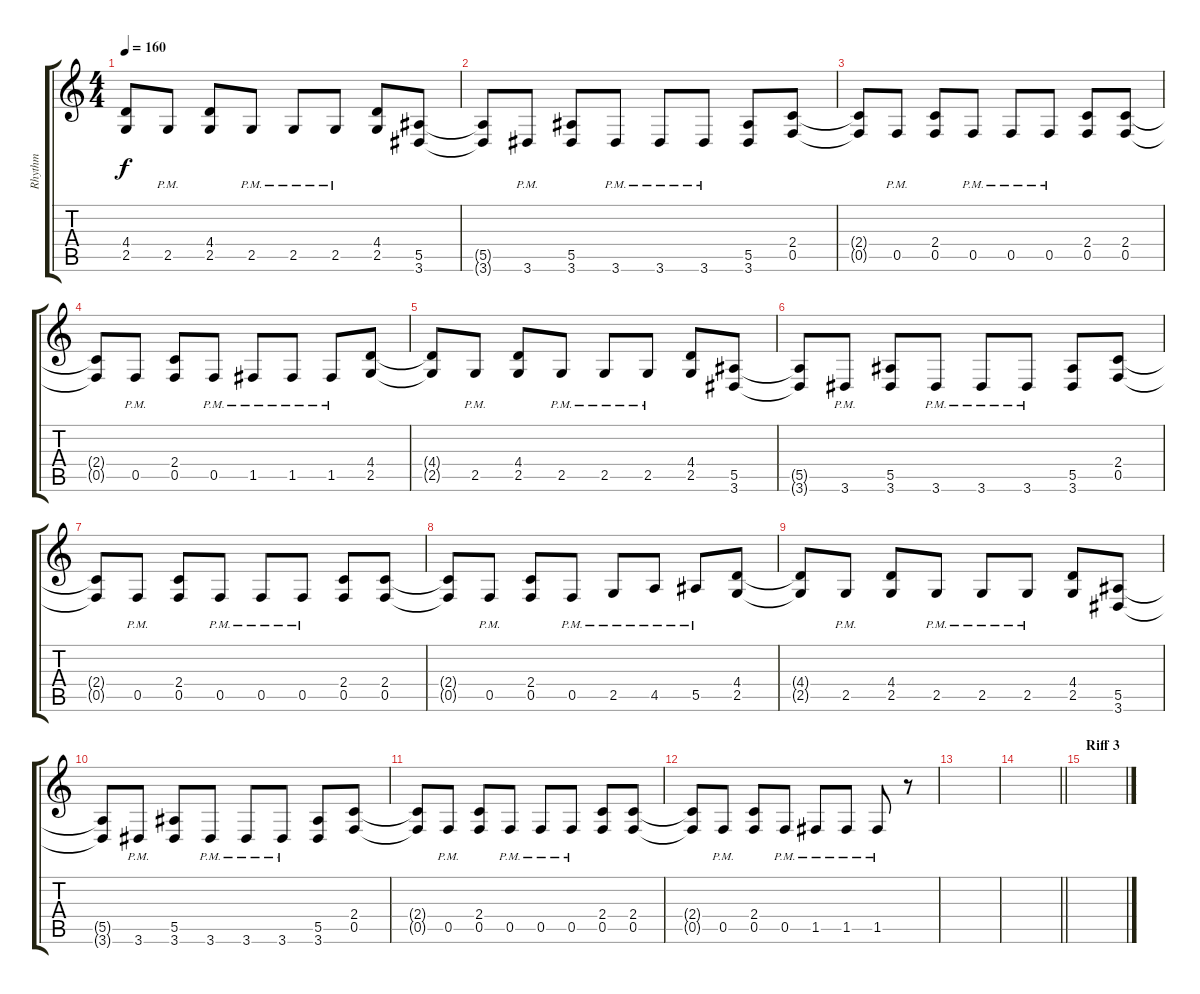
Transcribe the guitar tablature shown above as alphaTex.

\track ("Rhythm" "Rhythm") {instrument distortionguitar}
\staff {score tabs}
\tuning (C4 G3 Eb3 Bb2 F2 C2) {hide}
\ts (4 4)
\tempo 160
\clef g2
\ks c
(4.4{t} 2.5{t}).8{dy f} 2.5{pm}.8 (4.4 2.5).8 2.5{pm}.8 2.5{pm}.8 2.5{pm}.8 (4.4 2.5).8 (5.5 3.6).8 |
(5.5{t} 3.6{t}).8 3.6{pm}.8 (5.5 3.6).8 3.6{pm}.8 3.6{pm}.8 3.6{pm}.8 (5.5 3.6).8 (2.4 0.5).8 |
(2.4{t} 0.5{t}).8 0.5{pm}.8 (2.4 0.5).8 0.5{pm}.8 0.5{pm}.8 0.5{pm}.8 (2.4 0.5).8 (2.4 0.5).8 |
(2.4{t} 0.5{t}).8 0.5{pm}.8 (2.4 0.5).8 0.5{pm}.8 1.5{pm}.8 1.5{pm}.8 1.5{pm}.8 (4.4 2.5).8 |
(4.4{t} 2.5{t}).8 2.5{pm}.8 (4.4 2.5).8 2.5{pm}.8 2.5{pm}.8 2.5{pm}.8 (4.4 2.5).8 (5.5 3.6).8 |
(5.5{t} 3.6{t}).8 3.6{pm}.8 (5.5 3.6).8 3.6{pm}.8 3.6{pm}.8 3.6{pm}.8 (5.5 3.6).8 (2.4 0.5).8 |
(2.4{t} 0.5{t}).8 0.5{pm}.8 (2.4 0.5).8 0.5{pm}.8 0.5{pm}.8 0.5{pm}.8 (2.4 0.5).8 (2.4 0.5).8 |
(2.4{t} 0.5{t}).8 0.5{pm}.8 (2.4 0.5).8 0.5{pm}.8 2.5{pm}.8 4.5{pm}.8 5.5{pm}.8 (4.4 2.5).8 |
(4.4{t} 2.5{t}).8 2.5{pm}.8 (4.4 2.5).8 2.5{pm}.8 2.5{pm}.8 2.5{pm}.8 (4.4 2.5).8 (5.5 3.6).8 |
(5.5{t} 3.6{t}).8 3.6{pm}.8 (5.5 3.6).8 3.6{pm}.8 3.6{pm}.8 3.6{pm}.8 (5.5 3.6).8 (2.4 0.5).8 |
(2.4{t} 0.5{t}).8 0.5{pm}.8 (2.4 0.5).8 0.5{pm}.8 0.5{pm}.8 0.5{pm}.8 (2.4 0.5).8 (2.4 0.5).8 |
(2.4{t} 0.5{t}).8 0.5{pm}.8 (2.4 0.5).8 0.5{pm}.8 1.5{pm}.8 1.5{pm}.8 1.5{pm}.8 r.8 |
|
\barLineRight lightlight
|
\section ("" "Riff 3")
